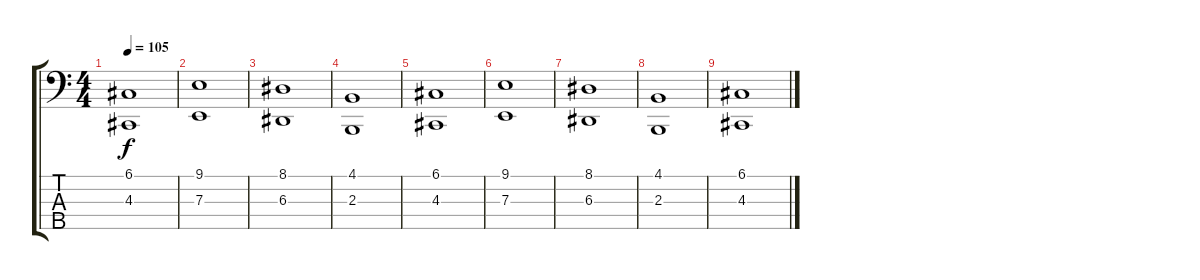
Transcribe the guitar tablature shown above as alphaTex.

\track "" {instrument lead2sawtooth}
\staff {score tabs}
\tuning (G2 D2 A1 E1 B0) {hide}
\ts (4 4)
\tempo 105
\clef f4
\ks c
(6.1 4.3).1{dy f instrument brightacousticpiano} |
(9.1 7.3).1 |
(8.1 6.3).1 |
(4.1 2.3).1 |
(6.1 4.3).1{volume 16} |
(9.1 7.3).1 |
(8.1 6.3).1 |
(4.1 2.3).1 |
(6.1 4.3).1{instrument brightacousticpiano}
